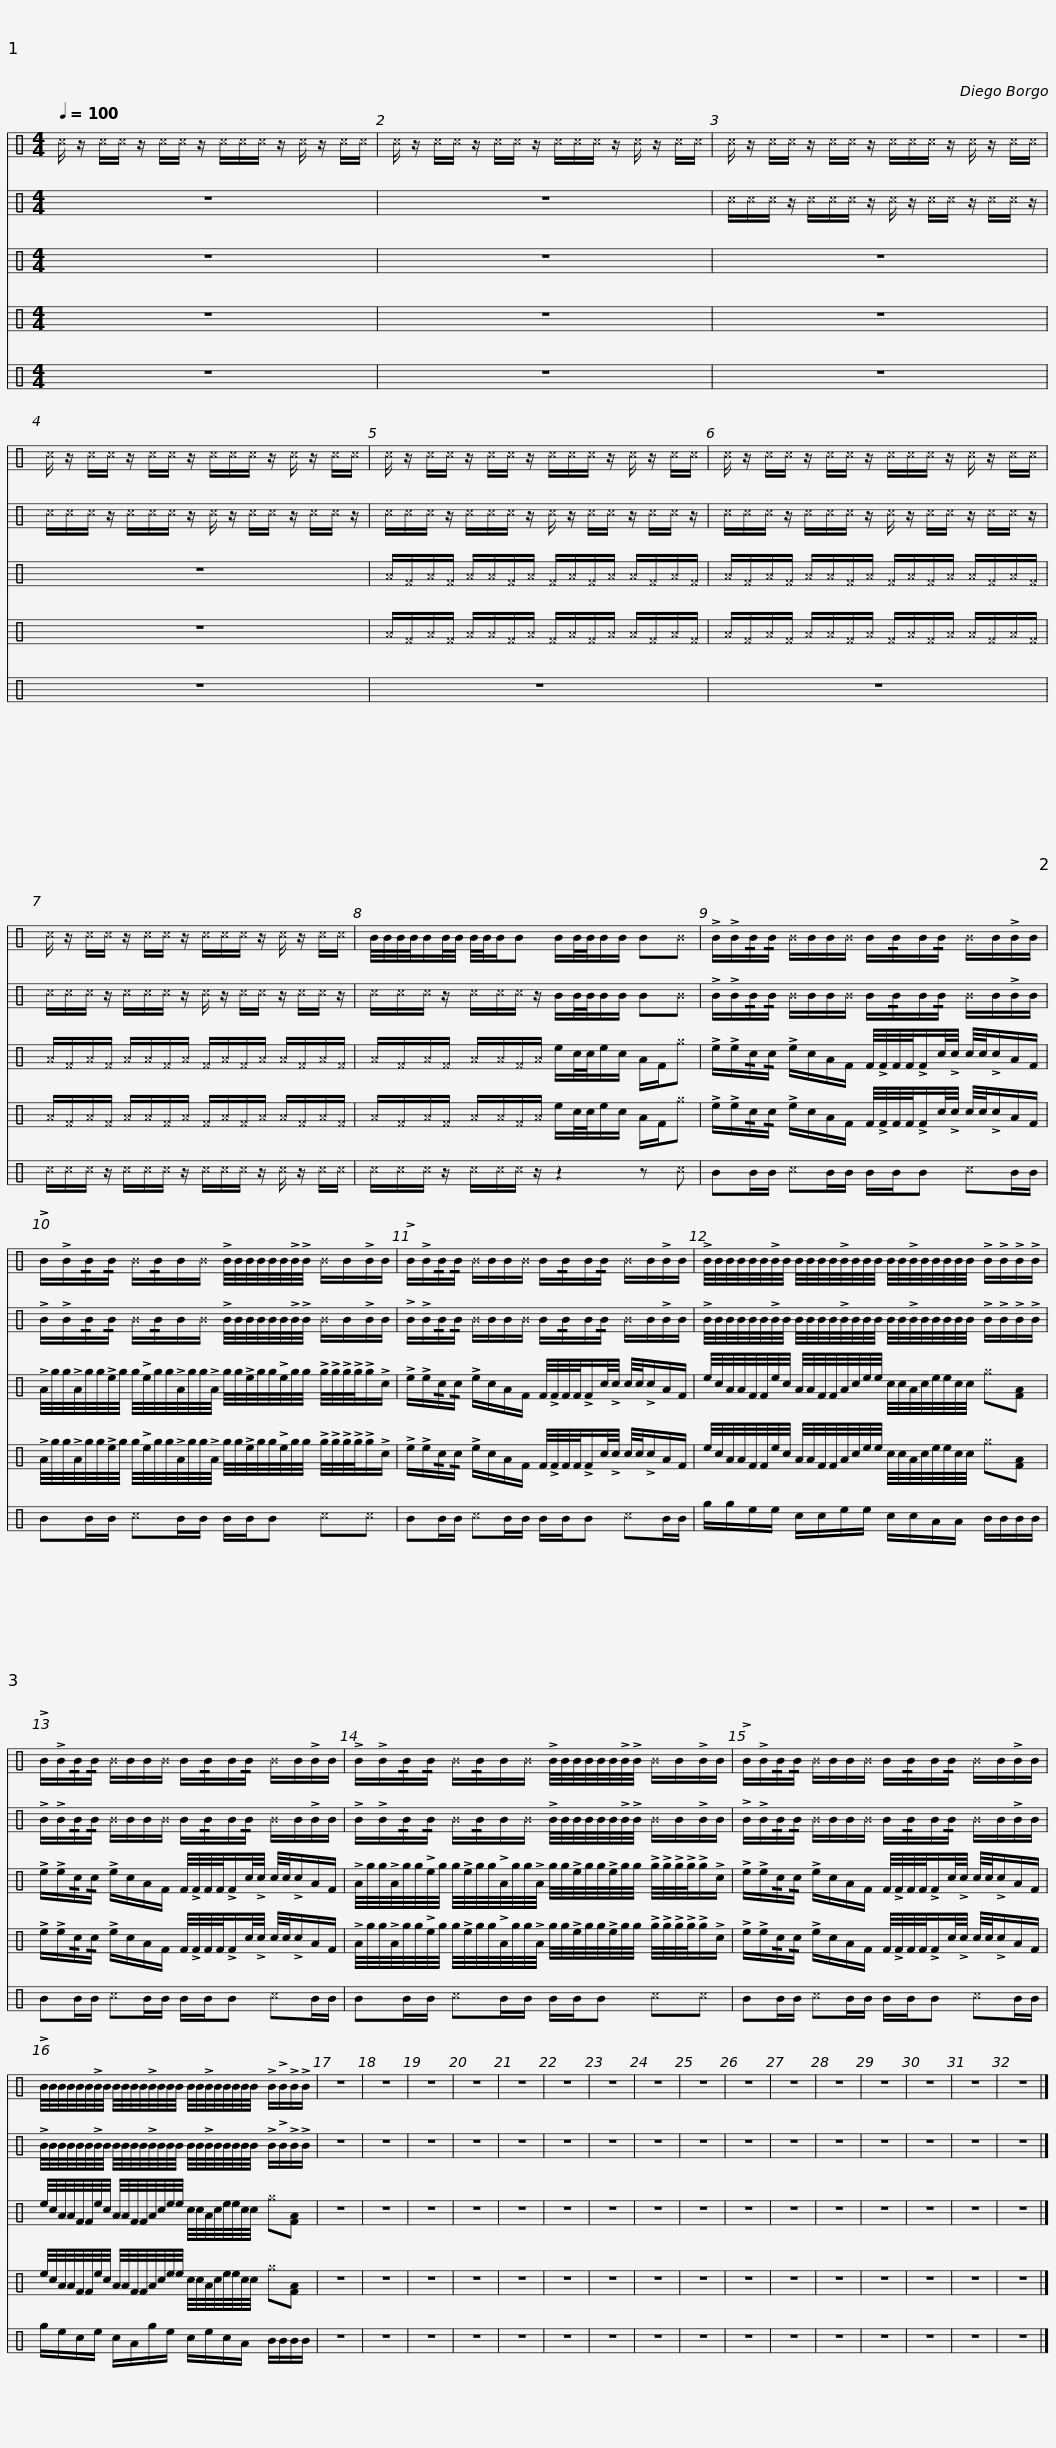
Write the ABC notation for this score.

X:1
%%score 1 2 3 4 5
L:1/8
Q:1/4=100
M:4/4
I:linebreak $
K:C
V:1 perc
K:none
V:2 perc
K:none
V:3 perc
K:none
V:4 perc
K:none
V:5 perc
K:none
V:1
 ^c/ z/ ^c/^c/ z/ ^c/^c/ z/ ^c/^c/^c/ z/ ^c/ z/ ^c/^c/ | ^c/ z/ ^c/^c/ z/ ^c/^c/ z/ ^c/^c/^c/ z/ ^c/ z/ ^c/^c/ |$ ^c/ z/ ^c/^c/ z/ ^c/^c/ z/ ^c/^c/^c/ z/ ^c/ z/ ^c/^c/ | ^c/ z/ ^c/^c/ z/ ^c/^c/ z/ ^c/^c/^c/ z/ ^c/ z/ ^c/^c/ |$ ^c/ z/ ^c/^c/ z/ ^c/^c/ z/ ^c/^c/^c/ z/ ^c/ z/ ^c/^c/ | %5
 ^c/ z/ ^c/^c/ z/ ^c/^c/ z/ ^c/^c/^c/ z/ ^c/ z/ ^c/^c/ |$ ^c/ z/ ^c/^c/ z/ ^c/^c/ z/ ^c/^c/^c/ z/ ^c/ z/ ^c/^c/ | B/4B/4B/4B/4B/B/4B/4 B/4B/4B/B B/B/4B/4B/B/ B^B |$ !>!B/!>!B/!/!B/!/!B/ ^B/B/B/^B/ B/!/!B/B/!/!B/ ^B/B/!>!B/B/ | !>!B/!>!B/!/!B/!/!B/ ^B/!/!B/B/^B/ !>!B/4B/4B/4B/4B/4B/4!>!B/4!>!B/4 ^B/B/!>!B/B/ |$ %10
 !>!B/!>!B/!/!B/!/!B/ ^B/B/B/^B/ B/!/!B/B/!/!B/ ^B/B/!>!B/B/ | !>!B/4B/4B/4B/4B/4B/4!>!B/4B/4 B/4B/4B/4B/4!>!B/4B/4B/4B/4 B/4B/4!>!B/4B/4B/4B/4B/4B/4 !>!B/!>!B/!>!B/!>!B/ |$ !>!B/!>!B/!/!B/!/!B/ ^B/B/B/^B/ B/!/!B/B/!/!B/ ^B/B/!>!B/B/ | !>!B/!>!B/!/!B/!/!B/ ^B/!/!B/B/^B/ !>!B/4B/4B/4B/4B/4B/4!>!B/4!>!B/4 ^B/B/!>!B/B/ |$ !>!B/!>!B/!/!B/!/!B/ ^B/B/B/^B/ B/!/!B/B/!/!B/ ^B/B/!>!B/B/ | %15
 !>!B/4B/4B/4B/4B/4B/4!>!B/4B/4 B/4B/4B/4B/4!>!B/4B/4B/4B/4 B/4B/4!>!B/4B/4B/4B/4B/4B/4 !>!B/!>!B/!>!B/!>!B/ |$ z8 | z8 | z8 | z8 | %20
 z8 | z8 | z8 | z8 | z8 | %25
 z8 | z8 | z8 | z8 | z8 | %30
 z8 | z8 |] %32
V:2
 z8 | z8 |$ ^c/^c/^c/ z/ ^c/^c/^c/ z/ ^c/ z/ ^c/^c/ z/ ^c/^c/ z/ | ^c/^c/^c/ z/ ^c/^c/^c/ z/ ^c/ z/ ^c/^c/ z/ ^c/^c/ z/ |$ ^c/^c/^c/ z/ ^c/^c/^c/ z/ ^c/ z/ ^c/^c/ z/ ^c/^c/ z/ | %5
 ^c/^c/^c/ z/ ^c/^c/^c/ z/ ^c/ z/ ^c/^c/ z/ ^c/^c/ z/ |$ ^c/^c/^c/ z/ ^c/^c/^c/ z/ ^c/ z/ ^c/^c/ z/ ^c/^c/ z/ | ^c/^c/^c/ z/ ^c/^c/^c/ z/ B/B/4B/4B/B/ B^B |$ !>!B/!>!B/!/!B/!/!B/ ^B/B/B/^B/ B/!/!B/B/!/!B/ ^B/B/!>!B/B/ | !>!B/!>!B/!/!B/!/!B/ ^B/!/!B/B/^B/ !>!B/4B/4B/4B/4B/4B/4!>!B/4!>!B/4 ^B/B/!>!B/B/ |$ %10
 !>!B/!>!B/!/!B/!/!B/ ^B/B/B/^B/ B/!/!B/B/!/!B/ ^B/B/!>!B/B/ | !>!B/4B/4B/4B/4B/4B/4!>!B/4B/4 B/4B/4B/4B/4!>!B/4B/4B/4B/4 B/4B/4!>!B/4B/4B/4B/4B/4B/4 !>!B/!>!B/!>!B/!>!B/ |$ !>!B/!>!B/!/!B/!/!B/ ^B/B/B/^B/ B/!/!B/B/!/!B/ ^B/B/!>!B/B/ | !>!B/!>!B/!/!B/!/!B/ ^B/!/!B/B/^B/ !>!B/4B/4B/4B/4B/4B/4!>!B/4!>!B/4 ^B/B/!>!B/B/ |$ !>!B/!>!B/!/!B/!/!B/ ^B/B/B/^B/ B/!/!B/B/!/!B/ ^B/B/!>!B/B/ | %15
 !>!B/4B/4B/4B/4B/4B/4!>!B/4B/4 B/4B/4B/4B/4!>!B/4B/4B/4B/4 B/4B/4!>!B/4B/4B/4B/4B/4B/4 !>!B/!>!B/!>!B/!>!B/ |$ z8 | z8 | z8 | z8 | %20
 z8 | z8 | z8 | z8 | z8 | %25
 z8 | z8 | z8 | z8 | z8 | %30
 z8 | z8 |] %32
V:3
 z8 | z8 |$ z8 | z8 |$ ^A/^F/^A/^F/ ^A/^A/^F/^A/ ^F/^A/^F/^A/ ^A/^F/^A/^F/ | %5
 ^A/^F/^A/^F/ ^A/^A/^F/^A/ ^F/^A/^F/^A/ ^A/^F/^A/^F/ |$ ^A/^F/^A/^F/ ^A/^A/^F/^A/ ^F/^A/^F/^A/ ^A/^F/^A/^F/ | ^A/^F/^A/^F/ ^A/^A/^F/^A/ e/c/4c/4e/c/ A/F/^g |$ !>!e/!>!e/!/!c/!/!c/ !>!e/c/A/F/ F/4!>!F/4F/4F/4!>!F/c/4!>!c/4 c/4c/4!>!c/A/F/ | !>!A/4g/4g/4!>!A/4g/4g/4!>!e/4g/4 g/4!>!e/4g/4g/4!>!A/4g/4g/4!>!A/4 g/4g/4!>!e/4g/4g/4!>!e/4g/4g/4 !>!g/4!>!g/4!>!g/4!>!g/4!>!g/!>!c/ |$ %10
 !>!e/!>!e/!/!c/!/!c/ !>!e/c/A/F/ F/4!>!F/4F/4F/4!>!F/c/4!>!c/4 c/4c/4!>!c/A/F/ | e/4c/4A/4A/4F/4F/4e/4c/4 A/4A/4F/4F/4A/4c/4e/4e/4 c/4c/4A/4c/4e/4e/4c/4c/4 ^g[FA] |$ !>!e/!>!e/!/!c/!/!c/ !>!e/c/A/F/ F/4!>!F/4F/4F/4!>!F/c/4!>!c/4 c/4c/4!>!c/A/F/ | !>!A/4g/4g/4!>!A/4g/4g/4!>!e/4g/4 g/4!>!e/4g/4g/4!>!A/4g/4g/4!>!A/4 g/4g/4!>!e/4g/4g/4!>!e/4g/4g/4 !>!g/4!>!g/4!>!g/4!>!g/4!>!g/!>!c/ |$ !>!e/!>!e/!/!c/!/!c/ !>!e/c/A/F/ F/4!>!F/4F/4F/4!>!F/c/4!>!c/4 c/4c/4!>!c/A/F/ | %15
 e/4c/4A/4A/4F/4F/4e/4c/4 A/4A/4F/4F/4A/4c/4e/4e/4 c/4c/4A/4c/4e/4e/4c/4c/4 ^g[FA] |$ z8 | z8 | z8 | z8 | %20
 z8 | z8 | z8 | z8 | z8 | %25
 z8 | z8 | z8 | z8 | z8 | %30
 z8 | z8 |] %32
V:4
 z8 | z8 |$ z8 | z8 |$ ^A/^F/^A/^F/ ^A/^A/^F/^A/ ^F/^A/^F/^A/ ^A/^F/^A/^F/ | %5
 ^A/^F/^A/^F/ ^A/^A/^F/^A/ ^F/^A/^F/^A/ ^A/^F/^A/^F/ |$ ^A/^F/^A/^F/ ^A/^A/^F/^A/ ^F/^A/^F/^A/ ^A/^F/^A/^F/ | ^A/^F/^A/^F/ ^A/^A/^F/^A/ e/c/4c/4e/c/ A/F/^g |$ !>!e/!>!e/!/!c/!/!c/ !>!e/c/A/F/ F/4!>!F/4F/4F/4!>!F/c/4!>!c/4 c/4c/4!>!c/A/F/ | !>!A/4g/4g/4!>!A/4g/4g/4!>!e/4g/4 g/4!>!e/4g/4g/4!>!A/4g/4g/4!>!A/4 g/4g/4!>!e/4g/4g/4!>!e/4g/4g/4 !>!g/4!>!g/4!>!g/4!>!g/4!>!g/!>!c/ |$ %10
 !>!e/!>!e/!/!c/!/!c/ !>!e/c/A/F/ F/4!>!F/4F/4F/4!>!F/c/4!>!c/4 c/4c/4!>!c/A/F/ | e/4c/4A/4A/4F/4F/4e/4c/4 A/4A/4F/4F/4A/4c/4e/4e/4 c/4c/4A/4c/4e/4e/4c/4c/4 ^g[FA] |$ !>!e/!>!e/!/!c/!/!c/ !>!e/c/A/F/ F/4!>!F/4F/4F/4!>!F/c/4!>!c/4 c/4c/4!>!c/A/F/ | !>!A/4g/4g/4!>!A/4g/4g/4!>!e/4g/4 g/4!>!e/4g/4g/4!>!A/4g/4g/4!>!A/4 g/4g/4!>!e/4g/4g/4!>!e/4g/4g/4 !>!g/4!>!g/4!>!g/4!>!g/4!>!g/!>!c/ |$ !>!e/!>!e/!/!c/!/!c/ !>!e/c/A/F/ F/4!>!F/4F/4F/4!>!F/c/4!>!c/4 c/4c/4!>!c/A/F/ | %15
 e/4c/4A/4A/4F/4F/4e/4c/4 A/4A/4F/4F/4A/4c/4e/4e/4 c/4c/4A/4c/4e/4e/4c/4c/4 ^g[FA] |$ z8 | z8 | z8 | z8 | %20
 z8 | z8 | z8 | z8 | z8 | %25
 z8 | z8 | z8 | z8 | z8 | %30
 z8 | z8 |] %32
V:5
 z8 | z8 |$ z8 | z8 |$ z8 | %5
 z8 |$ ^c/^c/^c/ z/ ^c/^c/^c/ z/ ^c/^c/^c/ z/ ^c/ z/ ^c/^c/ | ^c/^c/^c/ z/ ^c/^c/^c/ z/ z2 z ^c |$ BB/B/ ^cB/B/ B/B/B ^cB/B/ | BB/B/ ^cB/B/ B/B/B ^c^c |$ %10
 BB/B/ ^cB/B/ B/B/B ^cB/B/ | g/g/e/e/ c/c/e/e/ c/c/A/A/ B/B/B/B/ |$ BB/B/ ^cB/B/ B/B/B ^cB/B/ | BB/B/ ^cB/B/ B/B/B ^c^c |$ BB/B/ ^cB/B/ B/B/B ^cB/B/ | %15
 g/e/c/e/ c/A/g/e/ c/e/c/A/ B/B/B/B/ |$ z8 | z8 | z8 | z8 | %20
 z8 | z8 | z8 | z8 | z8 | %25
 z8 | z8 | z8 | z8 | z8 | %30
 z8 | z8 |] %32
